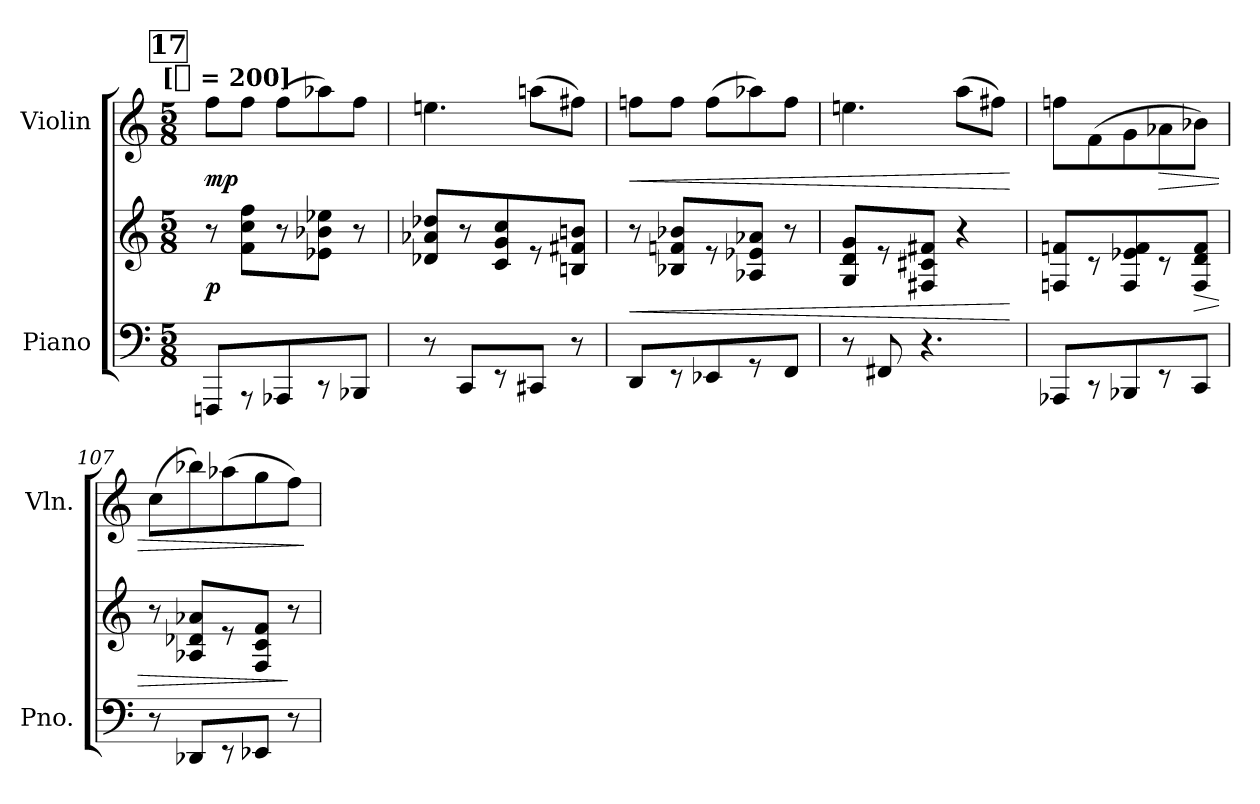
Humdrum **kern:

**kern	**kern	**dynam	**kern	**dynam
*part2	*part2	*part2	*part1	*part1
*staff3	*staff2	*staff2/3	*staff1	*staff1
*I"Piano	*	*	*I"Violin	*
*I'Pno.	*	*	*I'Vln.	*
*clefF4	*clefG2	*	*clefG2	*
*k[]	*k[]	*	*k[]	*
*C:	*C:	*	*C:	*
!!LO:TX:omd:t=[[8th] = 200]
*M5/8	*M5/8	*	*M5/8	*
*MM100	*MM100	*	*MM100	*
!!LO:REH:place=s1:t=17
=102	=102	=102	=102	=102
8FFFnL	8r	p	8ffL	mp
8r	8f 8cc 8ffL	.	8ffJ	.
8AAA-X	8r	.	(8ffL	.
8r	8e-X 8b-X 8ee-XJ	.	8aa-X)	.
8BBB-XJ	8r	.	8ffJ	.
=103	=103	=103	=103	=103
8r	8d-X 8a-X 8dd-XL	.	4.een	.
8CCL	8r	.	.	.
8r	8c 8g 8cc	.	.	.
8CC#XJ	8r	.	(8aanL	.
8r	8Bn 8f#X 8bnJ	.	8ff#XJ)	.
=104	=104	=104	=104	=104
!	!	!	!	!LO:HP:b
8DDL	8r	<	8ffnL	<
8r	8B-X 8fn 8b-XL	.	8ffJ	.
8EE-X	8r	.	(8ffL	.
8r	8A-X 8e-X 8a-XJ	.	8aa-X)	.
8FFJ	8r	.	8ffJ	.
=105	=105	=105	=105	=105
8r	8G 8d 8gL	.	4.een	.
8FF#X	8r	.	.	.
4.r	8F#X 8c#X 8f#XJ	.	.	.
.	4r	.	(8aaL	.
.	.	.	8ff#XJ)	.
.	.	[	.	[
=106	=106	=106	=106	=106
8AAA-XL	8Fn 8fnL	.	8ffnL	.
8r	8r	.	(8f	.
8BBB-X	8F 8e-X 8f	.	8g	.
!	!	!	!	!LO:HP:b
8r	8r	.	8a-X	>
8CCJ	8F 8d 8fJ	>	8b-XJ)	.
=107	=107	=107	=107	=107
8r	8r	.	(8ccL	.
8DD-XL	8A-X 8d-X 8a-XL	.	8bb-X)	.
8r	8r	.	(8aa-X	.
8EE-XJ	8F 8c 8fJ	.	8gg	.
8r	8r	]	8ffJ)	.
.	.	.	.	]
=	=	=	=	=
*-	*-	*-	*-	*-
